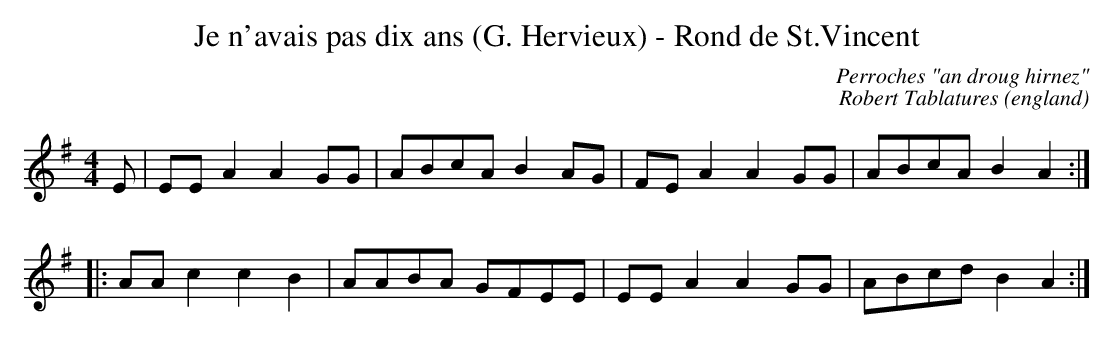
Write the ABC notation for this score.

X:1
T:Je n'avais pas dix ans (G. Hervieux) - Rond de St.Vincent
O:england
C:Perroches "an droug hirnez"
C:Robert Tablatures
M:4/4
L:1/8
K:G
E|EE A2 A2 GG|ABcA B2AG|FEA2 A2GG|ABcA B2A2:|
|:AAc2 c2B2|AABA GFEE|EEA2 A2GG|ABcd B2A2:|
